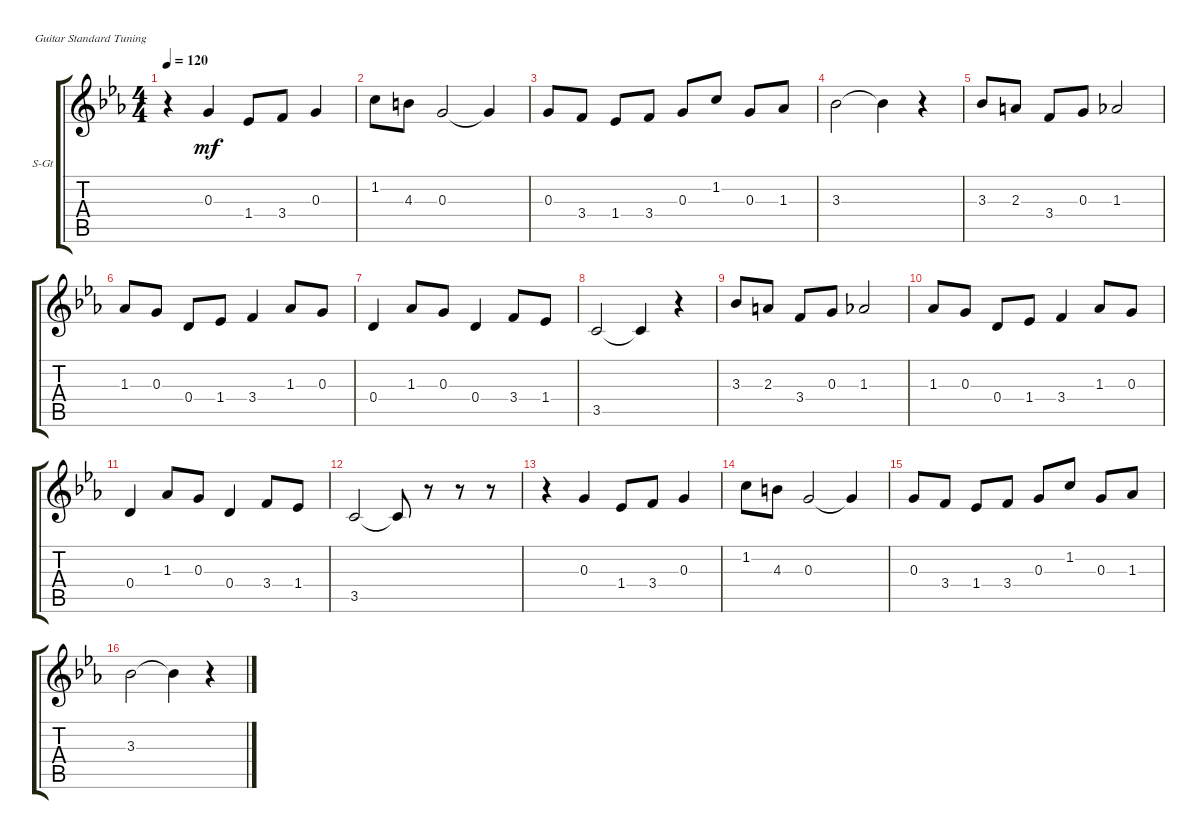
\defaultSystemsLayout 4
\bracketExtendMode groupsimilarinstruments
\firstSystemTrackNameOrientation horizontal
\otherSystemsTrackNameOrientation horizontal
\track ("Steel Guitar" "S-Gt") {instrument acousticguitarsteel}
\staff {score tabs}
\tuning (E4 B3 G3 D3 A2 E2)
\ts (4 4)
\tempo 120
\clef g2
\ks eb
r.4{dy mf instrument acousticguitarsteel} 0.3.4 1.4.8 3.4.8 0.3.4 |
1.2.8 4.3.8 0.3.2 0.3{t}.4 |
0.3.8 3.4.8 1.4.8 3.4.8 0.3.8 1.2.8 0.3.8 1.3.8 |
3.3.2 3.3{t}.4 r.4 |
3.3.8 2.3.8 3.4.8 0.3.8 1.3.2 |
1.3.8 0.3.8 0.4.8 1.4.8 3.4.4 1.3.8 0.3.8 |
0.4.4 1.3.8 0.3.8 0.4.4 3.4.8 1.4.8 |
3.5.2 3.5{t}.4 r.4 |
3.3.8 2.3.8 3.4.8 0.3.8 1.3.2 |
1.3.8 0.3.8 0.4.8 1.4.8 3.4.4 1.3.8 0.3.8 |
0.4.4 1.3.8 0.3.8 0.4.4 3.4.8 1.4.8 |
3.5.2 3.5{t}.8 r.8 r.8 r.8 |
r.4 0.3.4 1.4.8 3.4.8 0.3.4 |
1.2.8 4.3.8 0.3.2 0.3{t}.4 |
0.3.8 3.4.8 1.4.8 3.4.8 0.3.8 1.2.8 0.3.8 1.3.8 |
3.3.2 3.3{t}.4 r.4
